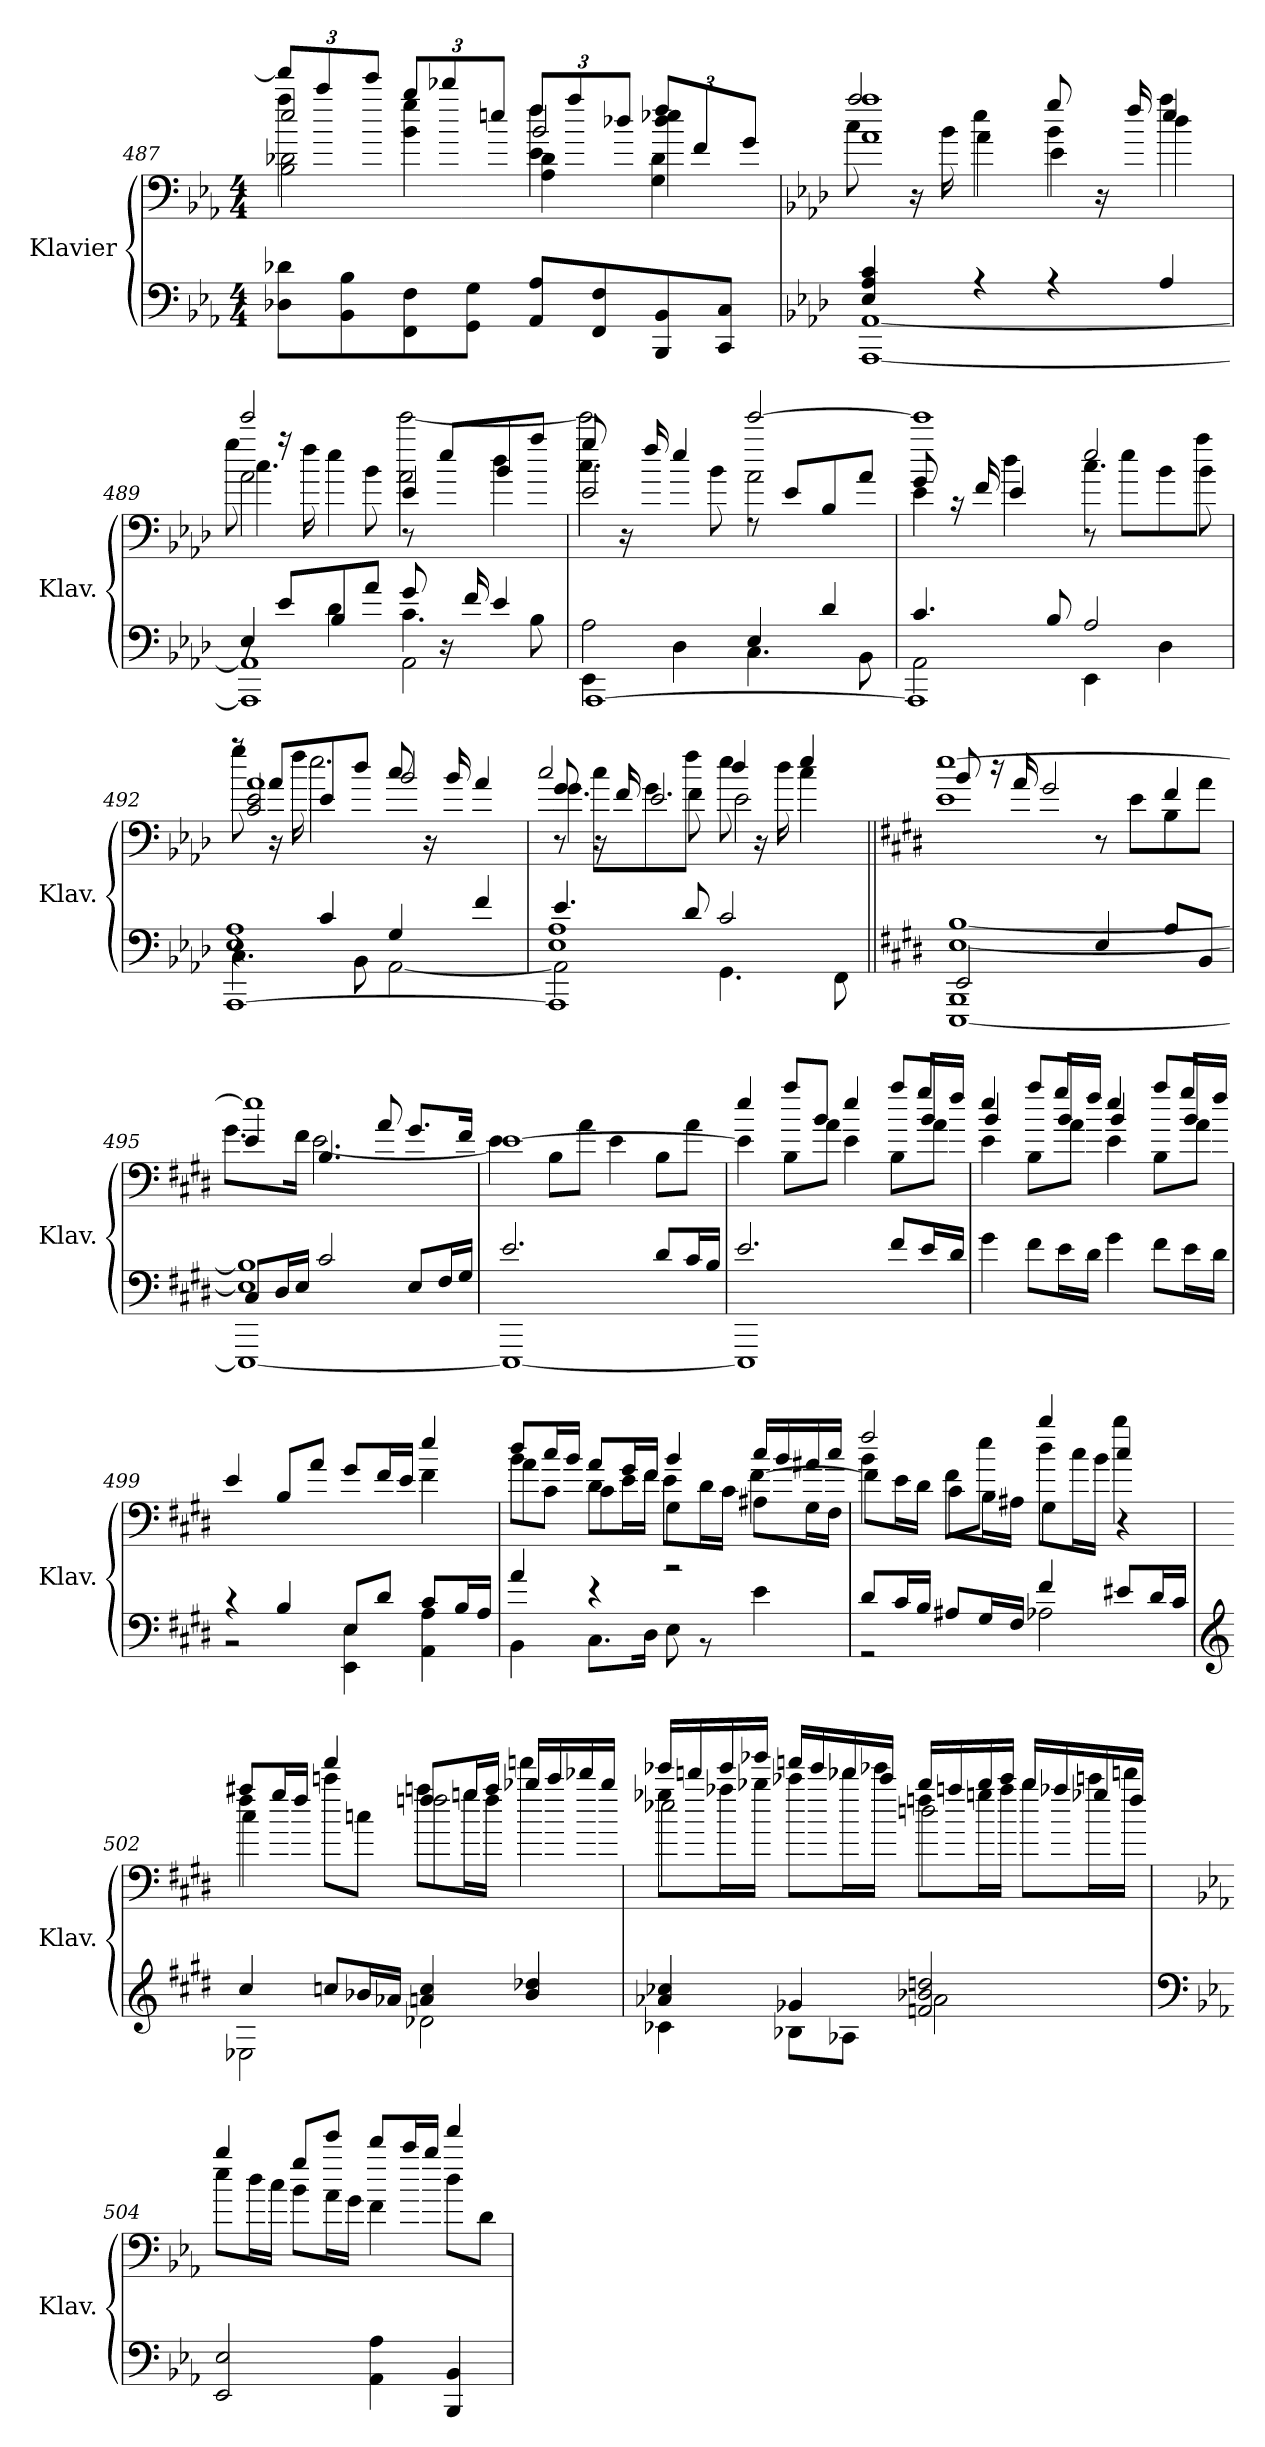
**kern	**kern
*part1	*part1
*staff2	*staff1
*I"Klavier	*
*I'Klav.	*
*clefF4	*clefF4
*k[b-e-a-]	*k[b-e-a-]
*M4/4	*M4/4
*	*Xbrackettup
=487	=487
*	*^
*	*	*^
*	*	*	*^
8D-X\ 8d-X\L	12fff/L]	4aa-\	2ee-/	2B-\ 2d-X\
.	12ccc/	.	.	.
8BB-\ 8B-\	.	.	.	.
.	12eee-/J	.	.	.
8FF\ 8F\	12bb-/L	4b-\ 4gg\	.	.
.	12ddd-X/	.	.	.
8GG\ 8G\J	.	.	.	.
.	12een/J	.	.	.
8AA-/ 8A-/L	12ff/L	4e-\ 4ff\	2b-/	4A-\ 4d-\
.	12aa-/	.	.	.
8FF/ 8F/	.	.	.	.
.	12dd-X/J	.	.	.
8BBB-/ 8BB-/	12ff/L	4dd-\ 4ee-X\	.	4G\ 4d-\
.	12f/	.	.	.
8CC/ 8C/J	.	.	.	.
.	12g/J	.	.	.
=488	=488	=488	=488	=488
*k[b-e-a-d-]	*k[b-e-a-d-]	*	*	*
*^	*	*	*	*
4E-/ 4A-/ 4c/	[1AAA- [1AA-	1a- 1aa-	4ryy	2aa-/	8cc\
.	.	.	.	.	16r
.	.	.	.	.	16b-\
4r	.	.	4ee-\	.	4a-\
4r	.	.	4b-\	8gg/	4e-\
.	.	.	.	16r	.
.	.	.	.	16ff/	.
4A-/	.	.	4aa-\	4ee-/	4dd-\
!!LO:PB:g=z	!!	!!	!!
=489	=489	=489	=489	=489	=489
*^	*^	*	*	*	*
4E-/	2ryy	8r	1AAA-] 1AA-]	2a-\	8gg\	2eee-/	4.cc\
.	.	8e-/L	.	.	16raa	.	.
.	.	.	.	.	16ff\	.	.
4d-\	.	8B-/	.	.	4ee-\	.	.
.	.	8a-/J	.	.	.	.	8b-\
4.c\	2AA-\	8g/	.	4e-/	[2eee-\	8r	2a-\
.	.	16r	.	.	.	8ee-/L	.
.	.	16f/	.	.	.	.	.
.	.	4e-/	.	4dd-\	.	8b-/	.
8B-\	.	.	.	.	.	8aa-/J	.
*	*	*v	*v	*	*	*	*
=490	=490	=490	=490	=490	=490	=490
2A-\	4EE-\	[1AAA-	2e-/	2eee-\]	8gg/	4.cc\
.	.	.	.	.	16r	.
.	.	.	.	.	16ff/	.
.	4D-\	.	.	.	4ee-/	.
.	.	.	.	.	.	8b-\
4E-/	4.C\	.	8rF	2ryy	[2eee-/	2a-\
.	.	.	8e-/L	.	.	.
4d-/	.	.	8B-/	.	.	.
.	8BB-\	.	8a-/J	.	.	.
=491	=491	=491	=491	=491	=491	=491
4.c/	2AA-\	1AAA-]	8g/	2ryy	1eee-]	4e-\
.	.	.	16rc	.	.	.
.	.	.	16f/	.	.	.
.	.	.	4e-/	.	.	4dd-\
8B-/	.	.	.	.	.	.
2A-/	4EE-\	.	2ee-/	8r	.	4.cc\
.	.	.	.	8ee-\L	.	.
.	4D-\	.	.	8b-\	.	.
.	.	.	.	8aa-\J	.	8b-\
=492	=492	=492	=492	=492	=492	=492
4r	4.C\	[1AAA- 1E- 1A-	8raa	8gg\	2c/ 2e-/	1a-
.	.	.	8a-/L	16r	.	.
.	.	.	.	16ff\	.	.
4c/	.	.	8e-/	2.ee-\	.	.
.	8BB-\	.	8dd-/J	.	.	.
4G/	[2AA-\	.	8cc/	.	2b-/	.
.	.	.	16r	.	.	.
.	.	.	16b-/	.	.	.
4f/	.	.	4a-/	.	.	.
=493	=493	=493	=493	=493	=493	=493
4.e-/	2AA-\]	1AAA-] 1E- 1A-	8g/	8r	2cc/	4.g\
.	.	.	16r	8cc\L	.	.
.	.	.	16f/	.	.	.
.	.	.	2.e-/	8g\	.	.
8d-/	.	.	.	8ff\J	.	8f\
2c/	4.GG\	.	.	8ee-\	4dd-/	2e-\
.	.	.	.	16r	.	.
.	.	.	.	16dd-\	.	.
.	.	.	.	4cc\	4ee-/	.
.	8FF\	.	.	.	.	.
*v	*v	*v	*	*	*	*
*	*v	*v	*v	*v
!!LO:LB:g=z
=494||	=494||
*k[f#c#g#d#]	*k[f#c#g#d#]
*^	*^
*	*	*	*^
2EE/	[1EEE 1BBB [1E [1B	8b/	2ryy	1e [1ee
.	.	16r	.	.
.	.	16a/	.	.
.	.	2g#/	.	.
4E/	.	.	8r	.
.	.	.	8e\L	.
8A/L	.	4f#/	8B\	.
8BB/J	.	.	8a\J	.
=495	=495	=495	=495	=495
8C#/L	1EEE_ 1E] 1B]	4e/	8.g#\L	1ee]
16D#/L	.	.	.	.
16E/JJ	.	.	16f#\Jk	.
2c#/	.	4.B/	[2.e\	.
.	.	8a/	.	.
8E/L	.	8.g#/L	.	.
16F#/L	.	.	.	.
16G#/JJ	.	16f#/Jk	.	.
*	*	*	*v	*v
=496	=496	=496	=496
2.e/	1EEE_	[1e	4e\]
.	.	.	8B\L
.	.	.	8a\J
.	.	.	4e\
8d#/L	.	.	8B\L
16c#/L	.	.	8a\J
16B/JJ	.	.	.
=497	=497	=497	=497
*	*	*	*^
2.e/	1EEE]	4ee/	4e\]	2..ryy
.	.	8aa/L	8B\L	.
.	.	8b/J	8a\J	.
.	.	4ee/	4e\	.
8f#/L	.	8aa/L	8B\L	.
16e/L	.	8b/J	8a\J	16gg#/LL
16d#/JJ	.	.	.	16ff#/JJ
*v	*v	*	*	*
=498	=498	=498	=498
4g#\	4ee/	4e\	4b/
8f#\L	8aa/L	8B\L	8ryy
16e\L	8b/J	8a\J	16gg#/LL
16d#\JJ	.	.	16ff#/JJ
4g#\	4ee/	4e\	4b/
8f#\L	8aa/L	8B\L	8ryy
16e\L	8b/J	8a\J	16gg#/LL
16d#\JJ	.	.	16ff#/JJ
*	*	*v	*v
=499	=499	=499
*^	*	*
4r	2r	4e/	2.ryy
4B/	.	8B/L	.
.	.	8a/J	.
8E/L	4EE\ 4E\	8g#/L	.
8d#/J	.	16f#/L	.
.	.	16e/JJ	.
8c#/L	4AA\ 4A\	4ee/	4f#\
16B/L	.	.	.
16A/JJ	.	.	.
!!LO:LB:g=z
=500	=500	=500	=500
*	*	*	*^
4a/	4BB\	8dd#/L	8b\L	4a\
.	.	16cc#/L	8c#\J	.
.	.	16b/JJ	.	.
4r	8.C#\L	8a/L	8d#\L	4c#\
.	.	16g#/L	16e\L	.
.	16D#\Jk	16f#/JJ	16f#\JJ	.
2r	8E\	4b/	4G#\	8e\L
.	8r	.	.	16d#\L
.	.	.	.	16c#\JJ
.	4e\	16cc#/LL	8A#X\L	[4f#\
.	.	16b/	.	.
.	.	16a#X/	16G#\L	.
.	.	16cc#/JJ	16F#\JJ	.
=501	=501	=501	=501	=501
8d#/L	2r	2ff#/	4b\	8f#\L]
16c#/L	.	.	.	16e\L
16B/JJ	.	.	.	16d#\JJ
8A#X/L	.	.	8f#\L	8c#\L
16G#/L	.	.	8ee\J	16B\L
16F#/JJ	.	.	.	16A#X\JJ
4f#/	2A-X\	4bb/	8dd#\L	4G#\
.	.	.	16cc#\L	.
.	.	.	16b\JJ	.
8e#X/L	.	4cc#/	4bb\	4r
16d#/L	.	.	.	.
16c#/JJ	.	.	.	.
=502	=502	=502	=502	=502
*clefG2	*	*	*	*
4cc#/	2E-X\	8aa#X/L	4ff#\	4cc#\
.	.	16gg#/L	.	.
.	.	16ff#/JJ	.	.
8ccn/L	.	4fff#/	8cccn\L	4ryy
16b-X/L	.	.	8ccn\J	.
16a-X/JJ	.	.	.	.
4an/ 4cc/	2d-X\	8ffn/L	8aan\L	2ff\
.	.	16ggn/L	16gg\L	.
.	.	16aa/JJ	16ff\JJ	.
4b-/ 4dd-X/	.	16bb-X/LL	4fffn\	.
.	.	16ccc/	.	.
.	.	16ddd-X/	.	.
.	.	16bb-/JJ	.	.
!!LO:LB:g=z	!!	!!
=503	=503	=503	=503	=503
4a-X/ 4cc-X/	4c-X\	16eee-X/LL	8gg-X\L	2ee-X\
.	.	16dddn/	.	.
.	.	16eee-/	16aa-X\L	.
.	.	16ggg-X/JJ	16bb-X\JJ	.
4g-X/	8B-X\L	16fffn/LL	8ccc-X\L	.
.	.	16eee-/	.	.
.	8A-X\J	16ddd-X/	16ddd-X\L	.
.	.	16ccc-/JJ	16eee-X\JJ	.
2fn/ 2b-X/ 2ddn/	2a-\	16bb-/LL	8ffn\L	2ddn\
.	.	16aan/	.	.
.	.	16bb-/	16ggn\L	.
.	.	16ccc-/JJ	16aa\JJ	.
.	.	16bb-/LL	8bb-\L	.
.	.	16aa-X/	.	.
.	.	16gg-X/	16cccn\L	.
.	.	16ff/JJ	16dddn\JJ	.
*v	*v	*	*	*
*	*v	*v	*v
=504	=504
*clefF4	*
*k[b-e-a-]	*k[b-e-a-]
*	*^
2EE-/ 2E-/	4bb-/	8ee-\L
.	.	16dd\L
.	.	16cc\JJ
.	8gg/L	8b-\L
.	8eee-/J	16a-\L
.	.	16g\JJ
4AA-\ 4A-\	8ddd/L	4f\
.	16ccc/L	.
.	16bb-/JJ	.
4BBB-/ 4BB-/	4fff/	8dd\L
.	.	8d\J
*	*v	*v
=	=
*-	*-
